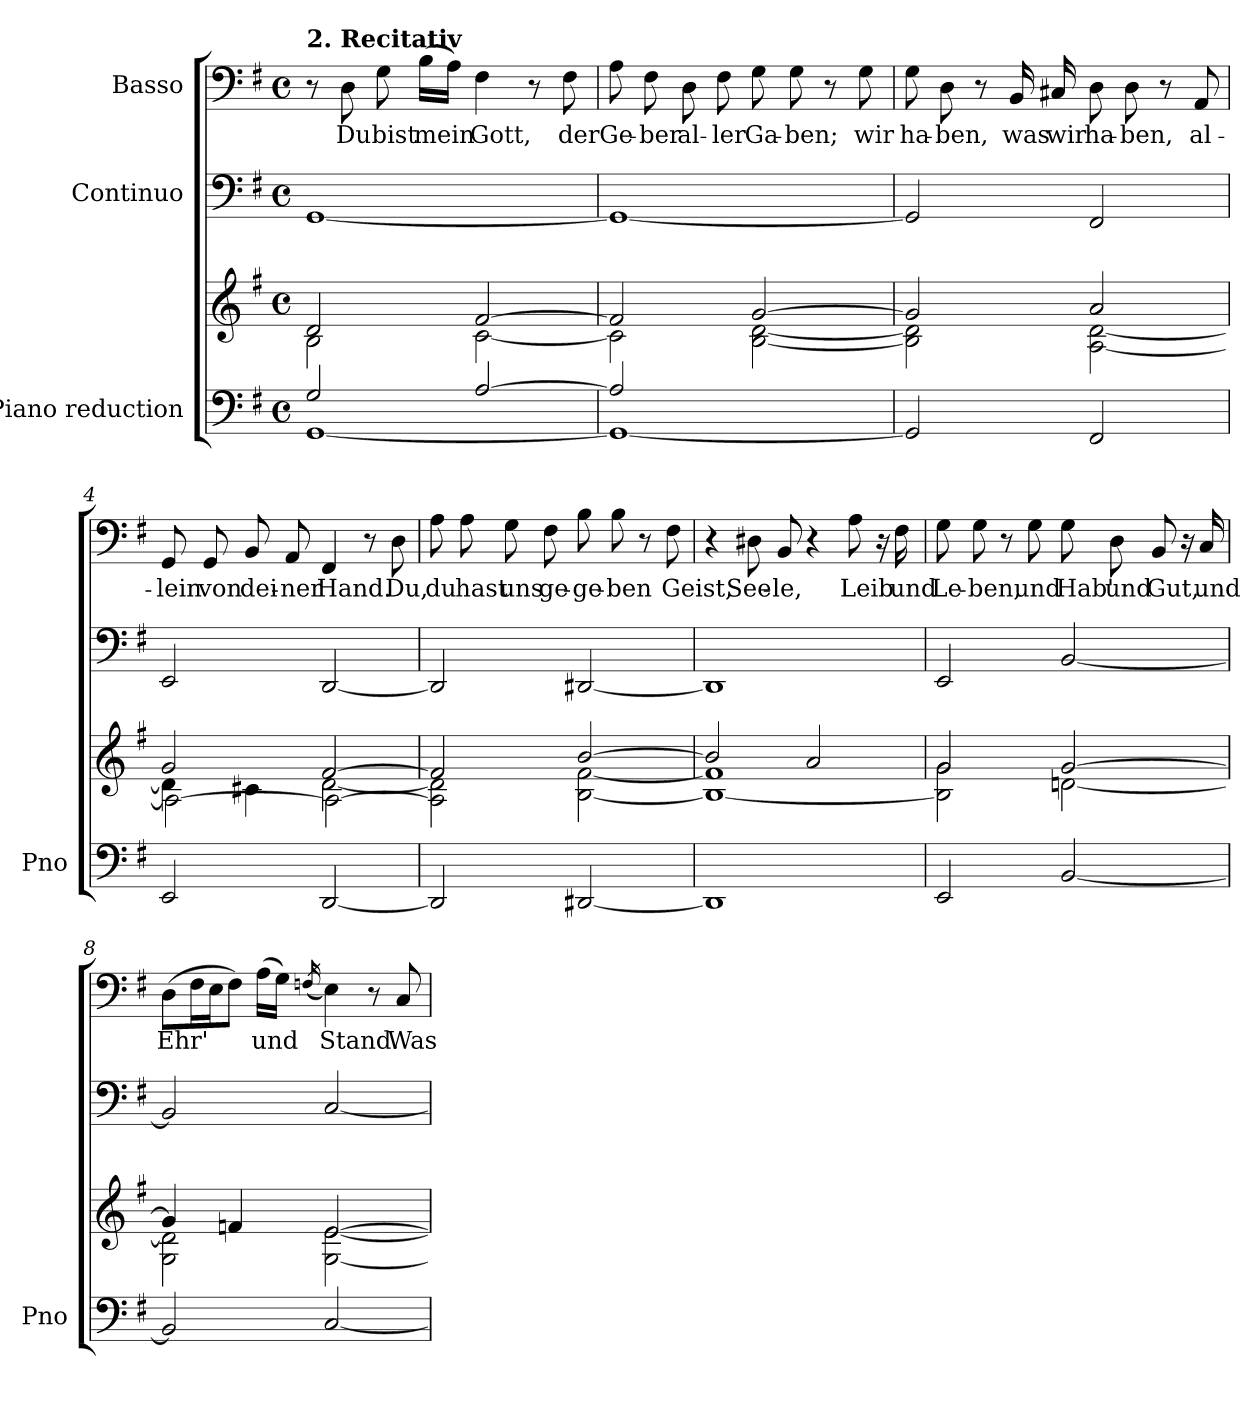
**kern	**kern	**kern	**kern	**text
*part3	*part3	*part2	*part1	*part1
*staff4	*staff3	*staff2	*staff1	*staff1
*I"Piano reduction	*	*I"Continuo	*I"Basso	*
*I'Pno	*	*	*	*
*stria5	*stria5	*	*	*
*clefF4	*clefG2	*clefF4	*clefF4	*
*k[f#]	*k[f#]	*k[f#]	*k[f#]	*
*M4/4	*M4/4	*M4/4	*M4/4	*
*met(c)	*met(c)	*met(c)	*met(c)	*
=1	=1	=1	=1	=1
*^	*^	*	*	*
!	!	!	!	!	!LO:TX:a:B:t=2. Recitativ	!
2G/	[1GG	2d/	2B\	[1GG	8r	.
!	!	!	!	!	!	!LO:LY:b
.	.	.	.	.	8D\	Du
!	!	!	!	!	!	!LO:LY:b
.	.	.	.	.	8G\	bist
!	!	!	!	!	!	!LO:LY:b
.	.	.	.	.	(16B\LL	mein
.	.	.	.	.	16A\JJ)	.
!	!	!	!	!	!	!LO:LY:b
[2A/	.	[2f#/	[2c\	.	4F#\	Gott,
.	.	.	.	.	8r	.
!	!	!	!	!	!	!LO:LY:b
.	.	.	.	.	8F#\	der
=2	=2	=2	=2	=2	=2	=2
!	!	!	!	!	!	!LO:LY:b
2A/]	1GG_	2f#/]	2c\]	1GG_	8A\	Ge-
!	!	!	!	!	!	!LO:LY:b
.	.	.	.	.	8F#\	-ber
!	!	!	!	!	!	!LO:LY:b
.	.	.	.	.	8D\	al-
!	!	!	!	!	!	!LO:LY:b
.	.	.	.	.	8F#\	-ler
!	!	!	!	!	!	!LO:LY:b
2ryy	.	[2g/	[2B\ [2d\	.	8G\	Ga-
!	!	!	!	!	!	!LO:LY:b
.	.	.	.	.	8G\	-ben;
.	.	.	.	.	8r	.
!	!	!	!	!	!	!LO:LY:b
.	.	.	.	.	8G\	wir
*v	*v	*	*	*	*	*
=3	=3	=3	=3	=3	=3
!	!	!	!	!	!LO:LY:b
2GG/]	2g/]	2B\] 2d\]	2GG/]	8G\	ha-
!	!	!	!	!	!LO:LY:b
.	.	.	.	8D\	-ben,
.	.	.	.	8r	.
!	!	!	!	!	!LO:LY:b
.	.	.	.	16BB/	was
!	!	!	!	!	!LO:LY:b
.	.	.	.	16C#X/	wir
!	!	!	!	!	!LO:LY:b
2FF#/	2a/	[2A\ [2d\	2FF#/	8D\	ha-
!	!	!	!	!	!LO:LY:b
.	.	.	.	8D\	-ben,
.	.	.	.	8r	.
!	!	!	!	!	!LO:LY:b
.	.	.	.	8AA/	al-
=4	=4	=4	=4	=4	=4
*	*	*^	*	*	*
!	!	!	!	!	!	!LO:LY:b
2EE/	2g/	4d\]	2A\_	2EE/	8GG/	-lein
!	!	!	!	!	!	!LO:LY:b
.	.	.	.	.	8GG/	von
!	!	!	!	!	!	!LO:LY:b
.	.	4c#X\	.	.	8BB/	dei-
!	!	!	!	!	!	!LO:LY:b
.	.	.	.	.	8AA/	-ner
!	!	!	!	!	!	!LO:LY:b
[2DD/	[2f#/	[2d\	2A\_	[2DD/	4FF#/	Hand.
.	.	.	.	.	8r	.
!	!	!	!	!	!	!LO:LY:b
.	.	.	.	.	8D\	Du,
*	*	*v	*v	*	*	*
!!LO:LB:g=z
=5	=5	=5	=5	=5	=5
!	!	!	!	!	!LO:LY:b
2DD/]	2f#/]	2A\] 2d\]	2DD/]	8A\	du
!	!	!	!	!	!LO:LY:b
.	.	.	.	8A\	hast
!	!	!	!	!	!LO:LY:b
.	.	.	.	8G\	uns
!	!	!	!	!	!LO:LY:b
.	.	.	.	8F#\	ge-
!	!	!	!	!	!LO:LY:b
[2DD#X/	[2b/	[2B\ [2f#\	[2DD#X/	8B\	-ge-
!	!	!	!	!	!LO:LY:b
.	.	.	.	8B\	-ben
.	.	.	.	8r	.
!	!	!	!	!	!LO:LY:b
.	.	.	.	8F#\	Geist,
=6	=6	=6	=6	=6	=6
1DD#]	2b/]	1B_ 1f#]	1DD#]	4r	.
!	!	!	!	!	!LO:LY:b
.	.	.	.	8D#X\	See-
!	!	!	!	!	!LO:LY:b
.	.	.	.	8BB/	-le,
.	2a/	.	.	4r	.
!	!	!	!	!	!LO:LY:b
.	.	.	.	8A\	Leib
.	.	.	.	16r	.
!	!	!	!	!	!LO:LY:b
.	.	.	.	16F#\	und
=7	=7	=7	=7	=7	=7
!	!	!	!	!	!LO:LY:b
2EE/	2g/	2B\] 2g\	2EE/	8G\	Le-
!	!	!	!	!	!LO:LY:b
.	.	.	.	8G\	-ben,
.	.	.	.	8r	.
!	!	!	!	!	!LO:LY:b
.	.	.	.	8G\	und
!	!	!	!	!	!LO:LY:b
[2BB/	[2g/	[2dn\	[2BB/	8G\	Hab'
!	!	!	!	!	!LO:LY:b
.	.	.	.	8D\	und
!	!	!	!	!	!LO:LY:b
.	.	.	.	8BB/	Gut,
.	.	.	.	16r	.
!	!	!	!	!	!LO:LY:b
.	.	.	.	16C/	und
=8	=8	=8	=8	=8	=8
!	!	!	!	!	!LO:LY:b
2BB/]	4g/]	2G\ 2d\]	2BB/]	(8D\L	Ehr'
.	.	.	.	16F#\L	.
.	.	.	.	16E\J	.
.	4fn/	.	.	8F#\J)	.
!	!	!	!	!	!LO:LY:b
.	.	.	.	(16A\LL	und
.	.	.	.	16G\JJ)	.
.	.	.	.	(16qFn/	.
!	!	!	!	!	!LO:LY:b
[2C/	[2e/	[2G\ [2e\	[2C/	4E\)	Stand.
.	.	.	.	8r	.
!	!	!	!	!	!LO:LY:b
.	.	.	.	8C/	Was
*	*v	*v	*	*	*
=	=	=	=	=
*-	*-	*-	*-	*-
